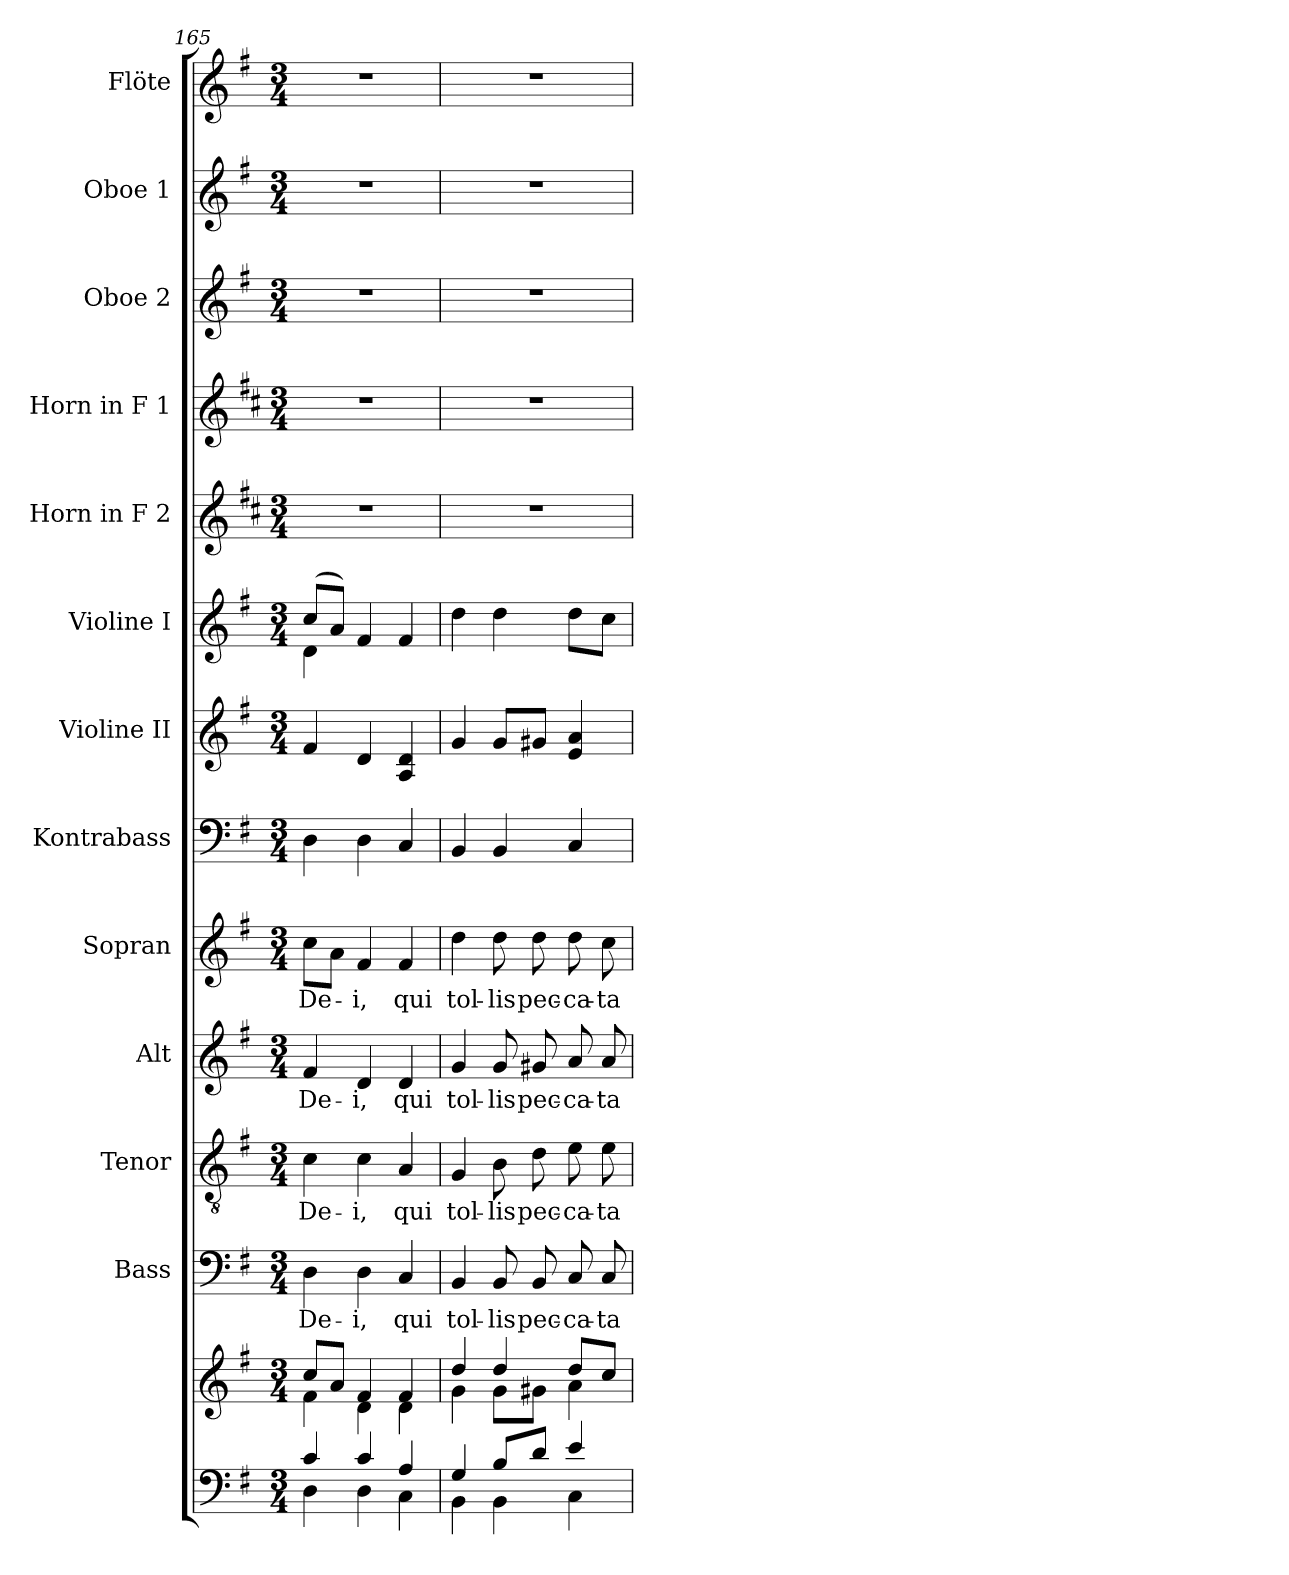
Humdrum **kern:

**kern	**kern	**kern	**text	**kern	**text	**kern	**text	**kern	**text	**kern	**kern	**kern	**kern	**kern	**kern	**kern	**kern
*part13	*part13	*part12	*part12	*part11	*part11	*part10	*part10	*part9	*part9	*part8	*part7	*part6	*part5	*part4	*part3	*part2	*part1
*staff14	*staff13	*staff12	*staff12	*staff11	*staff11	*staff10	*staff10	*staff9	*staff9	*staff8	*staff7	*staff6	*staff5	*staff4	*staff3	*staff2	*staff1
*	*	*I"Bass	*	*I"Tenor	*	*I"Alt	*	*I"Sopran	*	*I"Kontrabass	*I"Violine II	*I"Violine I	*I"Horn in F 2	*I"Horn in F 1	*I"Oboe 2	*I"Oboe 1	*I"Flöte
*	*	*I'B.	*	*I'T.	*	*I'A.	*	*I'S.	*	*I'Kb.	*I'Vl. II	*I'Vl. I	*	*	*I'Ob. 2	*I'Ob. 1	*I'Fl.
*clefF4	*clefG2	*clefF4	*	*clefGv2	*	*clefG2	*	*clefG2	*	*clefF4	*clefG2	*clefG2	*clefG2	*clefG2	*clefG2	*clefG2	*clefG2
*	*	*	*	*	*	*	*	*	*	*ITrd7c12	*	*	*ITrd4c7	*ITrd4c7	*	*	*
*k[f#]	*k[f#]	*k[f#]	*	*k[f#]	*	*k[f#]	*	*k[f#]	*	*k[f#]	*k[f#]	*k[f#]	*k[f#]	*k[f#]	*k[f#]	*k[f#]	*k[f#]
*G:	*G:	*G:	*	*G:	*	*G:	*	*G:	*	*G:	*G:	*G:	*G:	*G:	*G:	*G:	*G:
*M3/4	*M3/4	*M3/4	*	*M3/4	*	*M3/4	*	*M3/4	*	*M3/4	*M3/4	*M3/4	*M3/4	*M3/4	*M3/4	*M3/4	*M3/4
=165	=165	=165	=165	=165	=165	=165	=165	=165	=165	=165	=165	=165	=165	=165	=165	=165	=165
*^	*^	*	*	*	*	*	*	*	*	*	*	*	*	*	*	*	*
!	!	!	!	!	!LO:LY:b	!	!LO:LY:b	!	!LO:LY:b	!	!LO:LY:b	!	!	!	!	!	!	!	!
*	*	*	*	*	*	*	*	*	*	*	*	*	*	*^	*	*	*	*	*
4c/	4D\	8cc/L	4f#\	4D\	De-	4c\	De-	4f#/	De-	8cc\L	De-	4DD\	4f#/	(>8cc/L	4d\	2.r	2.r	2.r	2.r	2.r
.	.	8a/J	.	.	.	.	.	.	.	8a\J	.	.	.	8a/J)	.	.	.	.	.	.
!	!	!	!	!	!LO:LY:b	!	!LO:LY:b	!	!LO:LY:b	!	!LO:LY:b	!	!	!	!	!	!	!	!	!
4c/	4D\	4f#/	4d\	4D\	-i,	4c\	-i,	4d/	-i,	4f#/	-i,	4DD\	4d/	4f#/	2ryy	.	.	.	.	.
!	!	!	!	!	!LO:LY:b	!	!LO:LY:b	!	!LO:LY:b	!	!LO:LY:b	!	!	!	!	!	!	!	!	!
4A/	4C\	4f#/	4d\	4C/	qui	4A/	qui	4d/	qui	4f#/	qui	4CC/	4A/ 4d/	4f#/	.	.	.	.	.	.
*	*	*	*	*	*	*	*	*	*	*	*	*	*	*v	*v	*	*	*	*	*
=166	=166	=166	=166	=166	=166	=166	=166	=166	=166	=166	=166	=166	=166	=166	=166	=166	=166	=166	=166
!	!	!	!	!	!LO:LY:b	!	!LO:LY:b	!	!LO:LY:b	!	!LO:LY:b	!	!	!	!	!	!	!	!
4G/	4BB\	4dd/	4g\	4BB/	tol-	4G/	tol-	4g/	tol-	4dd\	tol-	4BBB/	4g/	4dd\	2.r	2.r	2.r	2.r	2.r
!	!	!	!	!	!LO:LY:b	!	!LO:LY:b	!	!LO:LY:b	!	!LO:LY:b	!	!	!	!	!	!	!	!
8B/L	4BB\	4dd/	8g\L	8BB/	-lis	8B\	-lis	8g/	-lis	8dd\	-lis	4BBB/	8g/L	4dd\	.	.	.	.	.
!	!	!	!	!	!LO:LY:b	!	!LO:LY:b	!	!LO:LY:b	!	!LO:LY:b	!	!	!	!	!	!	!	!
8d/J	.	.	8g#X\J	8BB/	pec-	8d\	pec-	8g#X/	pec-	8dd\	pec-	.	8g#X/J	.	.	.	.	.	.
!	!	!	!	!	!LO:LY:b	!	!LO:LY:b	!	!LO:LY:b	!	!LO:LY:b	!	!	!	!	!	!	!	!
4e/	4C\	8dd/L	4a\	8C/	-ca-	8e\	-ca-	8a/	-ca-	8dd\	-ca-	4CC/	4e/ 4a/	8dd\L	.	.	.	.	.
!	!	!	!	!	!LO:LY:b	!	!LO:LY:b	!	!LO:LY:b	!	!LO:LY:b	!	!	!	!	!	!	!	!
.	.	8cc/J	.	8C/	-ta	8e\	-ta	8a/	-ta	8cc\	-ta	.	.	8cc\J	.	.	.	.	.
*v	*v	*	*	*	*	*	*	*	*	*	*	*	*	*	*	*	*	*	*
*	*v	*v	*	*	*	*	*	*	*	*	*	*	*	*	*	*	*	*
=	=	=	=	=	=	=	=	=	=	=	=	=	=	=	=	=	=
*-	*-	*-	*-	*-	*-	*-	*-	*-	*-	*-	*-	*-	*-	*-	*-	*-	*-
